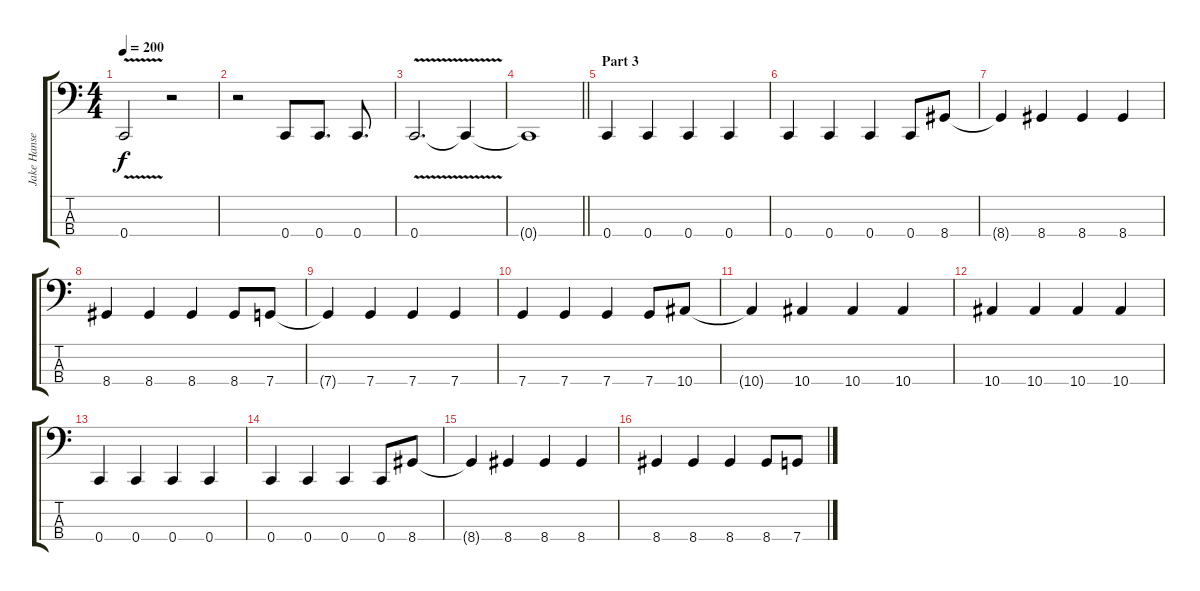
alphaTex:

\track ("Jake Hansen" "Jake Hanse") {instrument electricbasspick}
\staff {score tabs}
\tuning (F2 C2 G1 C1) {hide}
\ts (4 4)
\tempo 200
\clef f4
\ks c
0.4{v}.2{dy f} r.2 |
r.2 0.4.8 0.4.8{d} 0.4.8{d} |
0.4{v}.2{d} 0.4{t}.4 |
\barLineRight lightlight
0.4{t}.1 |
\section ("" "Part 3")
0.4.4 0.4.4 0.4.4 0.4.4 |
0.4.4 0.4.4 0.4.4 0.4.8 8.4.8 |
8.4{t}.4 8.4.4 8.4.4 8.4.4 |
8.4.4 8.4.4 8.4.4 8.4.8 7.4.8 |
7.4{t}.4 7.4.4 7.4.4 7.4.4 |
7.4.4 7.4.4 7.4.4 7.4.8 10.4.8 |
10.4{t}.4 10.4.4 10.4.4 10.4.4 |
10.4.4 10.4.4 10.4.4 10.4.4 |
0.4.4 0.4.4 0.4.4 0.4.4 |
0.4.4 0.4.4 0.4.4 0.4.8 8.4.8 |
8.4{t}.4 8.4.4 8.4.4 8.4.4 |
8.4.4 8.4.4 8.4.4 8.4.8 7.4.8
